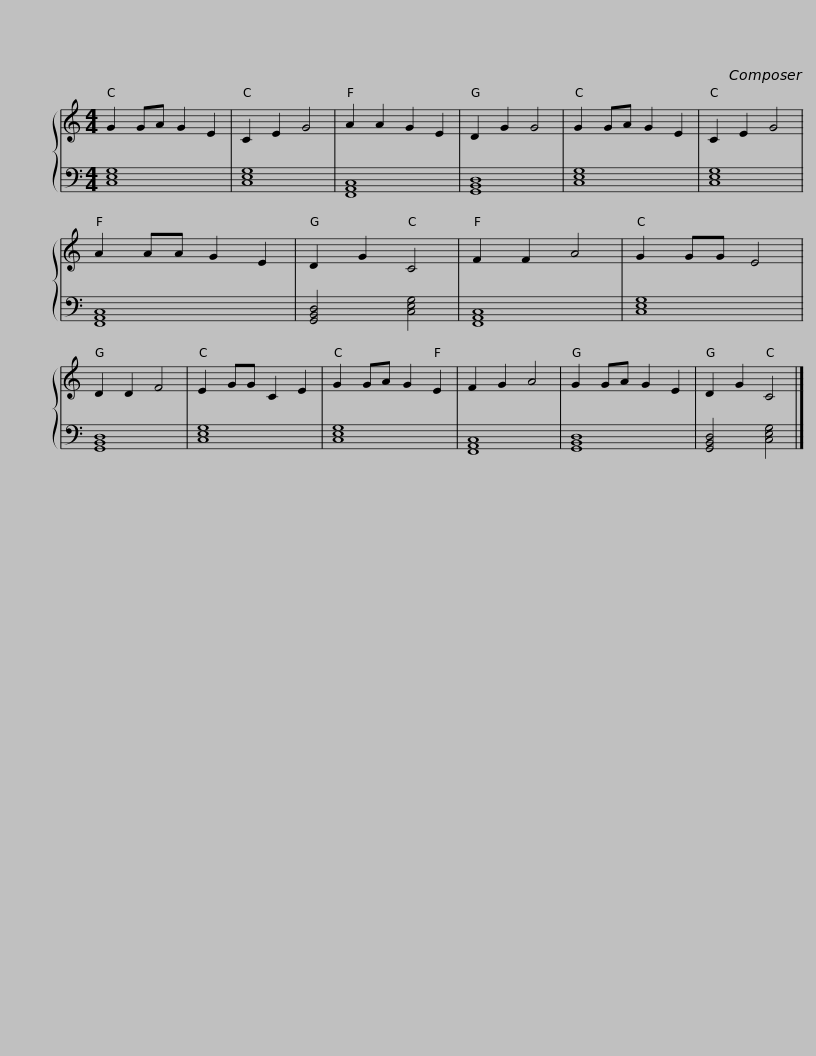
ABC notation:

X:1
%%score { 1 | 2 }
L:1/8
M:4/4
I:linebreak $
K:C
V:1 treble
V:2 bass
V:1
 G2 GA G2 E2 | C2 E2 G4 | A2 A2 G2 E2 | D2 G2 G4 |$ G2 GA G2 E2 | %5
 C2 E2 G4 | A2 AA G2 E2 | D2 G2 C4 |$ F2 F2 A4 | G2 GG E4 | %10
 D2 D2 F4 | E2 GG C2 E2 |$ G2 GA G2 E2 | F2 G2 A4 | G2 GA G2 E2 | %15
 D2 G2 C4 |] %16
V:2
 [C,E,G,]8 | [C,E,G,]8 | [F,,A,,C,]8 | [G,,B,,D,]8 |$ [C,E,G,]8 | %5
 [C,E,G,]8 | [F,,A,,C,]8 | [G,,B,,D,]4 [C,E,G,]4 |$ [F,,A,,C,]8 | [C,E,G,]8 | %10
 [G,,B,,D,]8 | [C,E,G,]8 |$ [C,E,G,]8 | [F,,A,,C,]8 | [G,,B,,D,]8 | %15
 [G,,B,,D,]4 [C,E,G,]4 |] %16
